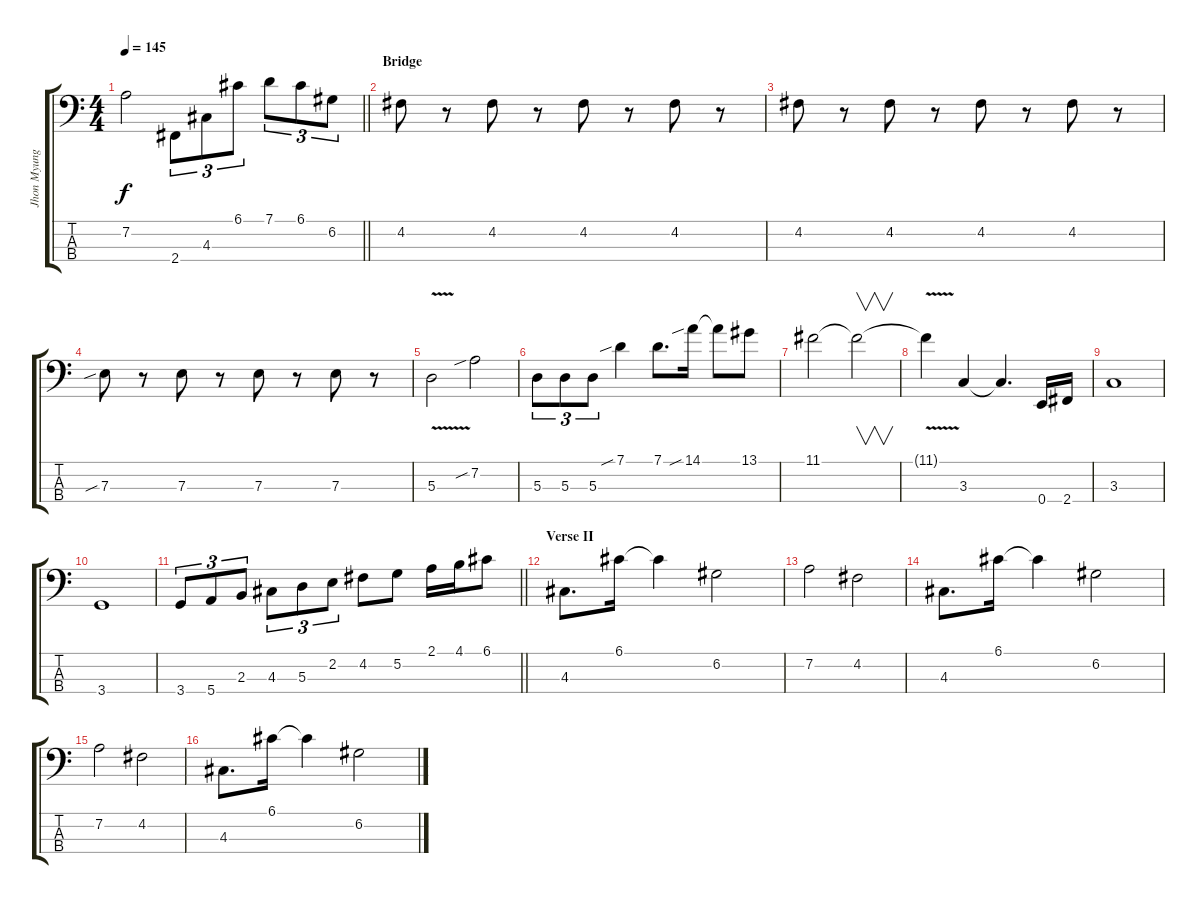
\track ("Jhon Myung" "Jhon Myung") {instrument electricbasspick}
\staff {score tabs}
\tuning (G2 D2 A1 E1) {hide}
\ts (4 4)
\tempo 145
\clef f4
\barLineRight lightlight
\ks c
7.2.2{dy f} 2.4.8{tu (3 2)} 4.3.8{tu (3 2)} 6.1.8{tu (3 2)} 7.1.8{tu (3 2)} 6.1.8{tu (3 2)} 6.2.8{tu (3 2)} |
\section ("" "Bridge")
4.2.8 r.8 4.2.8 r.8 4.2.8 r.8 4.2.8 r.8 |
4.2.8 r.8 4.2.8 r.8 4.2.8 r.8 4.2.8 r.8 |
7.3{sib}.8 r.8 7.3.8 r.8 7.3.8 r.8 7.3.8 r.8 |
5.3{v}.2 7.2{sib}.2 |
5.3.8{tu (3 2)} 5.3.8{tu (3 2)} 5.3.8{tu (3 2)} 7.1{sib}.4 7.1.8{d} 14.1{sib}.16 14.1{t}.8 13.1.8 |
11.1.2 11.1{t}.2{v} |
11.1{v t}.4 3.3.4 3.3{t}.4{d} 0.4.16 2.4.16 |
3.3.1 |
3.4.1 |
\barLineRight lightlight
3.4.8{tu (3 2)} 5.4.8{tu (3 2)} 2.3.8{tu (3 2)} 4.3.8{tu (3 2)} 5.3.8{tu (3 2)} 2.2.8{tu (3 2)} 4.2.8 5.2.8 2.1.16 4.1.16 6.1.8 |
\section ("" "Verse II")
4.3.8{d} 6.1.16 6.1{t}.4 6.2.2 |
7.2.2 4.2.2 |
4.3.8{d} 6.1.16 6.1{t}.4 6.2.2 |
7.2.2 4.2.2 |
4.3.8{d} 6.1.16 6.1{t}.4 6.2.2
